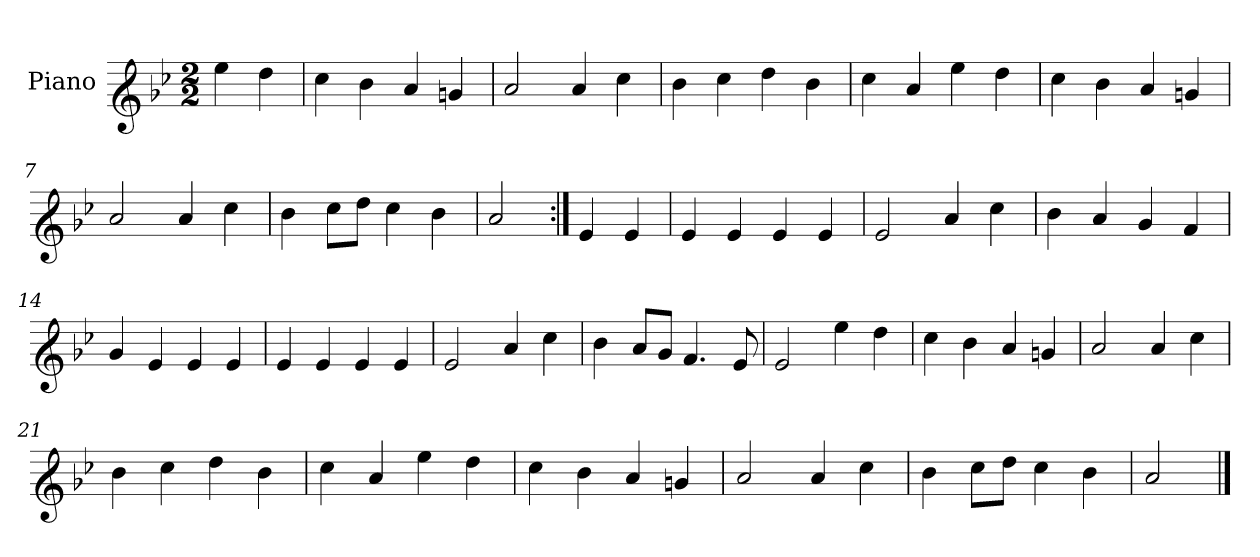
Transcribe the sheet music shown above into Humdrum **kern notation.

**kern
*part1
*staff1
*I"Piano
*I'Pno.
*clefG1
*k[b-e-]
*M2/2
=1
4gg\
4ff\
=2
4ee-\
4dd\
4cc/
4bn/
=3
2cc/
4cc/
4ee-\
=4
4dd\
4ee-\
4ff\
4dd\
=5
4ee-\
4cc/
4gg\
4ff\
=6
4ee-\
4dd\
4cc/
4bn/
=7
2cc/
4cc/
4ee-\
=8
4dd\
8ee-\L
8ff\J
4ee-\
4dd\
=9
2cc/
=10:|!
4g/
4g/
=11
4g/
4g/
4g/
4g/
=12
2g/
4cc/
4ee-\
=13
4dd\
4cc/
4b-/
4a/
=14
4b-/
4g/
4g/
4g/
=15
4g/
4g/
4g/
4g/
=16
2g/
4cc/
4ee-\
=17
4dd\
8cc/L
8b-/J
4.a/
8g/
=18
2g/
4gg\
4ff\
=19
4ee-\
4dd\
4cc/
4bn/
=20
2cc/
4cc/
4ee-\
=21
4dd\
4ee-\
4ff\
4dd\
=22
4ee-\
4cc/
4gg\
4ff\
=23
4ee-\
4dd\
4cc/
4bn/
=24
2cc/
4cc/
4ee-\
=25
4dd\
8ee-\L
8ff\J
4ee-\
4dd\
=26
2cc/
==
*-
